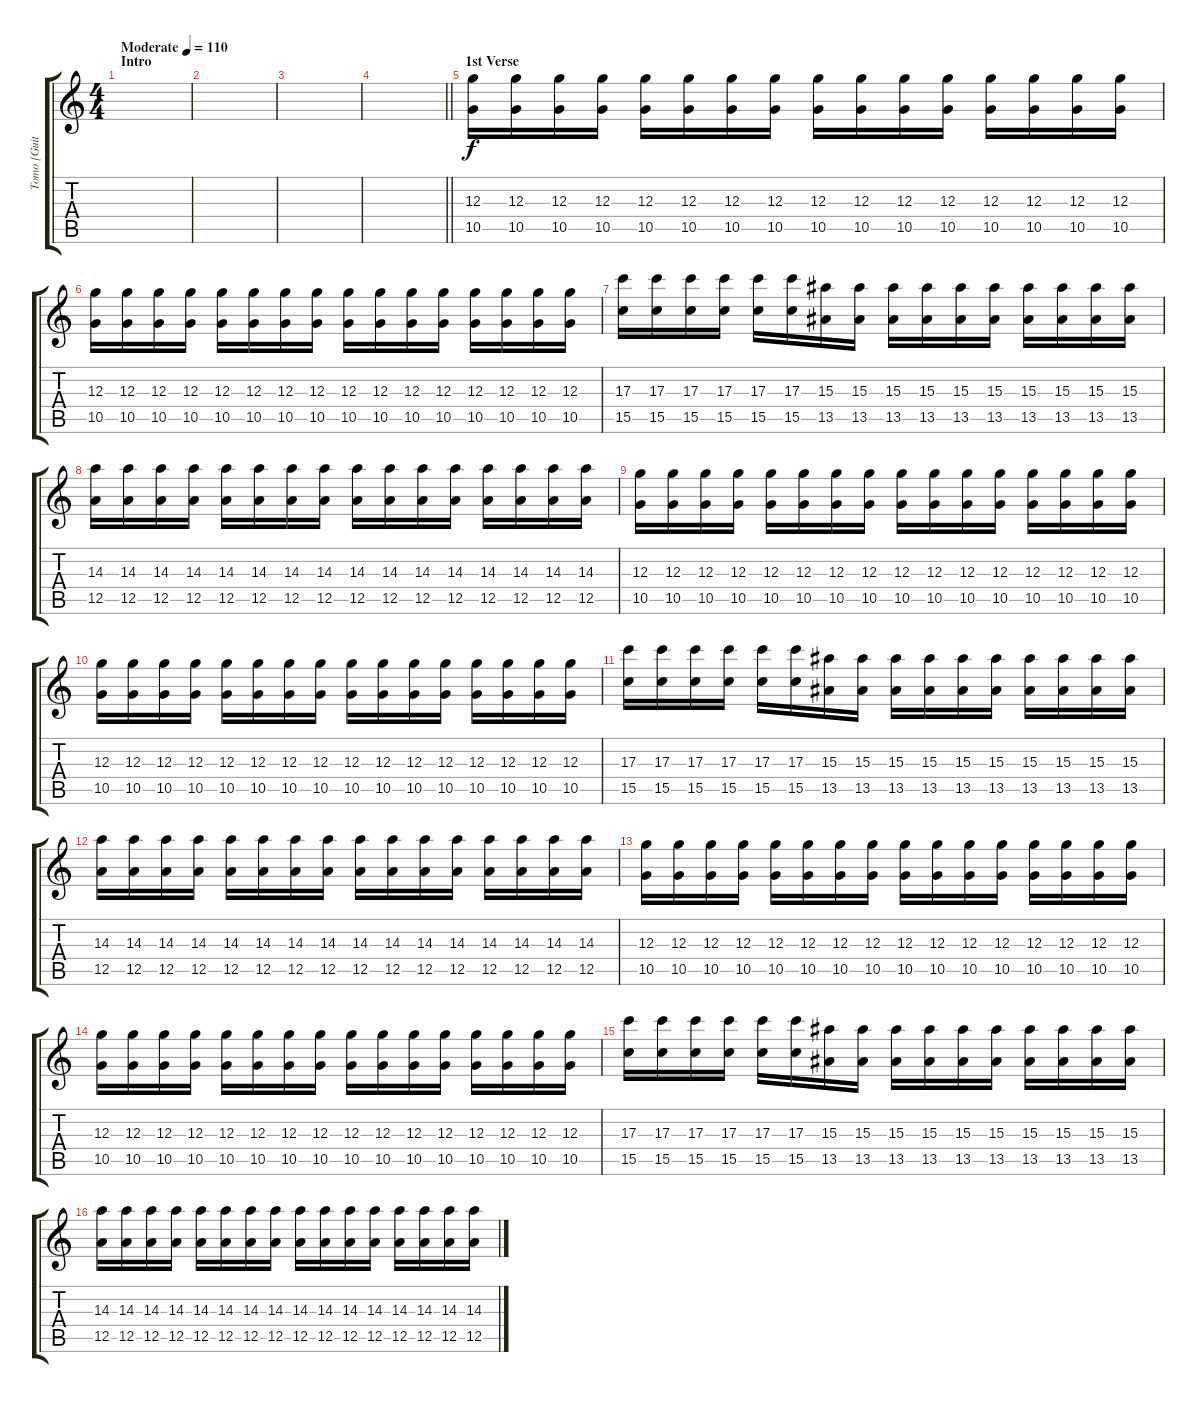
\track ("Tomo [Guitar)" "Tomo [Guit") {instrument distortionguitar}
\staff {score tabs}
\tuning (E4 B3 G3 D3 A2 D2) {hide}
\ts (4 4)
\section ("" "Intro")
\tempo (110 "Moderate")
\clef g2
\ks c
|
|
|
\barLineRight lightlight
|
\section ("" "1st Verse")
(12.3 10.5).16 (12.3 10.5).16 (12.3 10.5).16 (12.3 10.5).16 (12.3 10.5).16 (12.3 10.5).16 (12.3 10.5).16 (12.3 10.5).16 (12.3 10.5).16 (12.3 10.5).16 (12.3 10.5).16 (12.3 10.5).16 (12.3 10.5).16 (12.3 10.5).16 (12.3 10.5).16 (12.3 10.5).16 |
(12.3 10.5).16 (12.3 10.5).16 (12.3 10.5).16 (12.3 10.5).16 (12.3 10.5).16 (12.3 10.5).16 (12.3 10.5).16 (12.3 10.5).16 (12.3 10.5).16 (12.3 10.5).16 (12.3 10.5).16 (12.3 10.5).16 (12.3 10.5).16 (12.3 10.5).16 (12.3 10.5).16 (12.3 10.5).16 |
(17.3 15.5).16 (17.3 15.5).16 (17.3 15.5).16 (17.3 15.5).16 (17.3 15.5).16 (17.3 15.5).16 (15.3 13.5).16 (15.3 13.5).16 (15.3 13.5).16 (15.3 13.5).16 (15.3 13.5).16 (15.3 13.5).16 (15.3 13.5).16 (15.3 13.5).16 (15.3 13.5).16 (15.3 13.5).16 |
(14.3 12.5).16 (14.3 12.5).16 (14.3 12.5).16 (14.3 12.5).16 (14.3 12.5).16 (14.3 12.5).16 (14.3 12.5).16 (14.3 12.5).16 (14.3 12.5).16 (14.3 12.5).16 (14.3 12.5).16 (14.3 12.5).16 (14.3 12.5).16 (14.3 12.5).16 (14.3 12.5).16 (14.3 12.5).16 |
(12.3 10.5).16 (12.3 10.5).16 (12.3 10.5).16 (12.3 10.5).16 (12.3 10.5).16 (12.3 10.5).16 (12.3 10.5).16 (12.3 10.5).16 (12.3 10.5).16 (12.3 10.5).16 (12.3 10.5).16 (12.3 10.5).16 (12.3 10.5).16 (12.3 10.5).16 (12.3 10.5).16 (12.3 10.5).16 |
(12.3 10.5).16 (12.3 10.5).16 (12.3 10.5).16 (12.3 10.5).16 (12.3 10.5).16 (12.3 10.5).16 (12.3 10.5).16 (12.3 10.5).16 (12.3 10.5).16 (12.3 10.5).16 (12.3 10.5).16 (12.3 10.5).16 (12.3 10.5).16 (12.3 10.5).16 (12.3 10.5).16 (12.3 10.5).16 |
(17.3 15.5).16 (17.3 15.5).16 (17.3 15.5).16 (17.3 15.5).16 (17.3 15.5).16 (17.3 15.5).16 (15.3 13.5).16 (15.3 13.5).16 (15.3 13.5).16 (15.3 13.5).16 (15.3 13.5).16 (15.3 13.5).16 (15.3 13.5).16 (15.3 13.5).16 (15.3 13.5).16 (15.3 13.5).16 |
(14.3 12.5).16 (14.3 12.5).16 (14.3 12.5).16 (14.3 12.5).16 (14.3 12.5).16 (14.3 12.5).16 (14.3 12.5).16 (14.3 12.5).16 (14.3 12.5).16 (14.3 12.5).16 (14.3 12.5).16 (14.3 12.5).16 (14.3 12.5).16 (14.3 12.5).16 (14.3 12.5).16 (14.3 12.5).16 |
(12.3 10.5).16 (12.3 10.5).16 (12.3 10.5).16 (12.3 10.5).16 (12.3 10.5).16 (12.3 10.5).16 (12.3 10.5).16 (12.3 10.5).16 (12.3 10.5).16 (12.3 10.5).16 (12.3 10.5).16 (12.3 10.5).16 (12.3 10.5).16 (12.3 10.5).16 (12.3 10.5).16 (12.3 10.5).16 |
(12.3 10.5).16 (12.3 10.5).16 (12.3 10.5).16 (12.3 10.5).16 (12.3 10.5).16 (12.3 10.5).16 (12.3 10.5).16 (12.3 10.5).16 (12.3 10.5).16 (12.3 10.5).16 (12.3 10.5).16 (12.3 10.5).16 (12.3 10.5).16 (12.3 10.5).16 (12.3 10.5).16 (12.3 10.5).16 |
(17.3 15.5).16 (17.3 15.5).16 (17.3 15.5).16 (17.3 15.5).16 (17.3 15.5).16 (17.3 15.5).16 (15.3 13.5).16 (15.3 13.5).16 (15.3 13.5).16 (15.3 13.5).16 (15.3 13.5).16 (15.3 13.5).16 (15.3 13.5).16 (15.3 13.5).16 (15.3 13.5).16 (15.3 13.5).16 |
(14.3 12.5).16 (14.3 12.5).16 (14.3 12.5).16 (14.3 12.5).16 (14.3 12.5).16 (14.3 12.5).16 (14.3 12.5).16 (14.3 12.5).16 (14.3 12.5).16 (14.3 12.5).16 (14.3 12.5).16 (14.3 12.5).16 (14.3 12.5).16 (14.3 12.5).16 (14.3 12.5).16 (14.3 12.5).16
